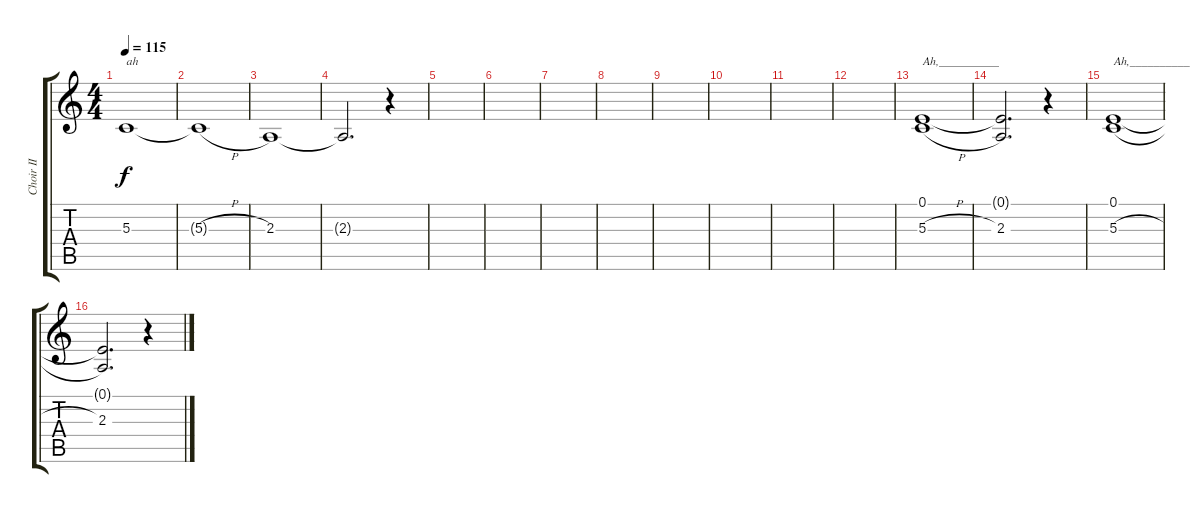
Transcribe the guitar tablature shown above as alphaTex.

\track ("Choir II" "Choir II") {instrument choiraahs}
\staff {score tabs}
\tuning (E4 B3 G3 D3 A2 E2) {hide}
\ts (4 4)
\tempo 115
\clef g2
\ks c
5.3.1{txt "ah" dy f} |
5.3{h t}.1 |
2.3.1 |
2.3{t}.2{d} r.4 |
|
|
|
|
|
|
|
|
(0.1 5.3{h}).1{txt "Ah,__________"} |
(0.1{t} 2.3).2{d} r.4 |
(0.1 5.3{h}).1{txt "Ah,__________"} |
(0.1{t} 2.3).2{d} r.4
